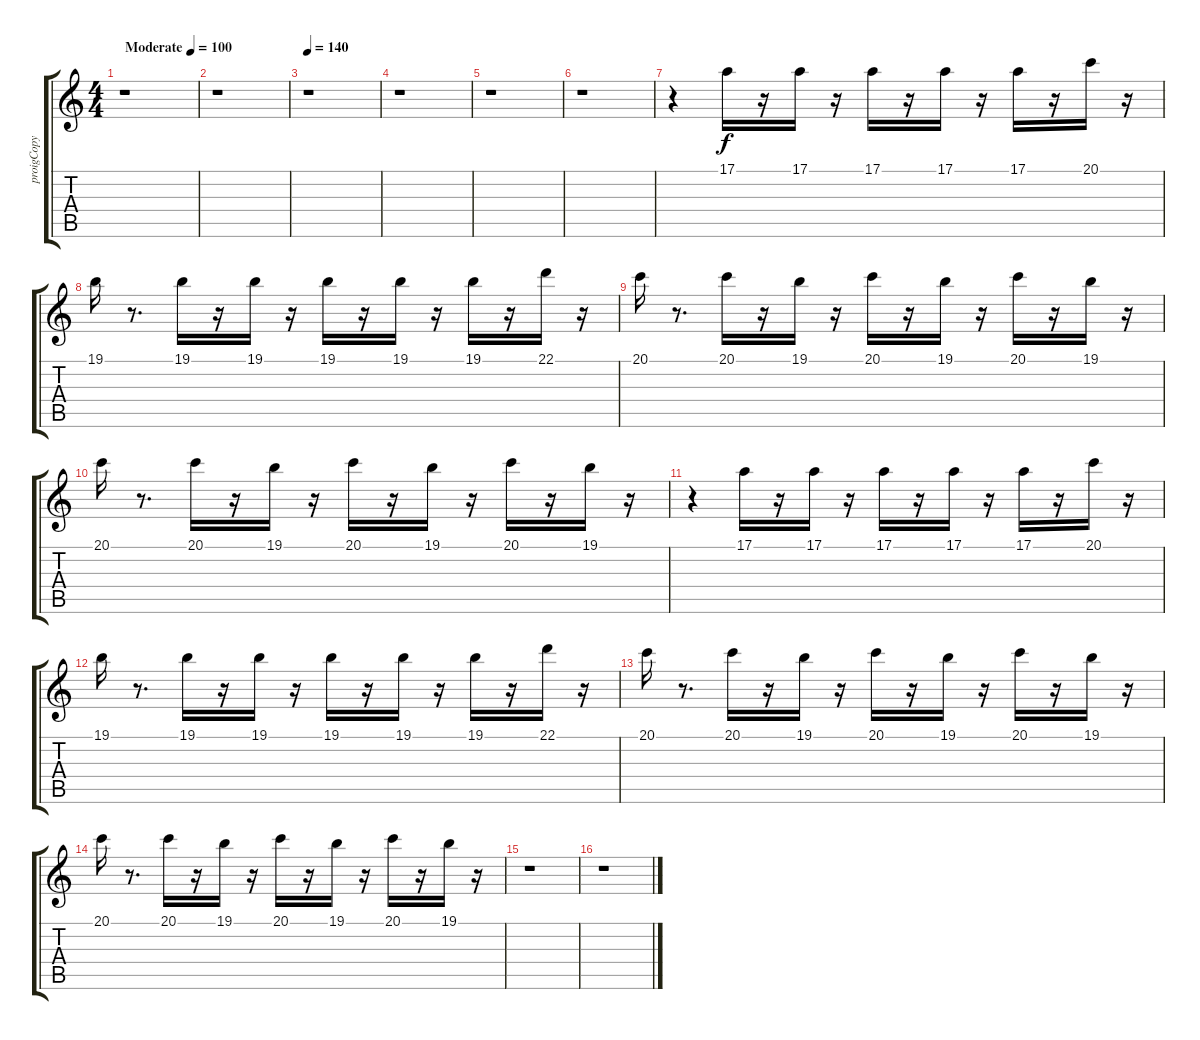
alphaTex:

\track ("proigCopy" "proigCopy") {instrument choiraahs}
\staff {score tabs}
\tuning (E4 B3 G3 D3 A2 E2) {hide}
\ts (4 4)
\tempo (100 "Moderate")
\clef g2
\ks c
r.1{dy f instrument choiraahs} |
r.1 |
\tempo 140
r.1 |
r.1 |
r.1 |
r.1 |
r.4 17.1.16 r.16 17.1.16 r.16 17.1.16 r.16 17.1.16 r.16 17.1.16 r.16 20.1.16 r.16 |
19.1.16 r.8{d} 19.1.16 r.16 19.1.16 r.16 19.1.16 r.16 19.1.16 r.16 19.1.16 r.16 22.1.16 r.16 |
20.1.16 r.8{d} 20.1.16 r.16 19.1.16 r.16 20.1.16 r.16 19.1.16 r.16 20.1.16 r.16 19.1.16 r.16 |
20.1.16 r.8{d} 20.1.16 r.16 19.1.16 r.16 20.1.16 r.16 19.1.16 r.16 20.1.16 r.16 19.1.16 r.16 |
r.4 17.1.16 r.16 17.1.16 r.16 17.1.16 r.16 17.1.16 r.16 17.1.16 r.16 20.1.16 r.16 |
19.1.16 r.8{d} 19.1.16 r.16 19.1.16 r.16 19.1.16 r.16 19.1.16 r.16 19.1.16 r.16 22.1.16 r.16 |
20.1.16 r.8{d} 20.1.16 r.16 19.1.16 r.16 20.1.16 r.16 19.1.16 r.16 20.1.16 r.16 19.1.16 r.16 |
20.1.16 r.8{d} 20.1.16 r.16 19.1.16 r.16 20.1.16 r.16 19.1.16 r.16 20.1.16 r.16 19.1.16 r.16 |
r.1 |
r.1
